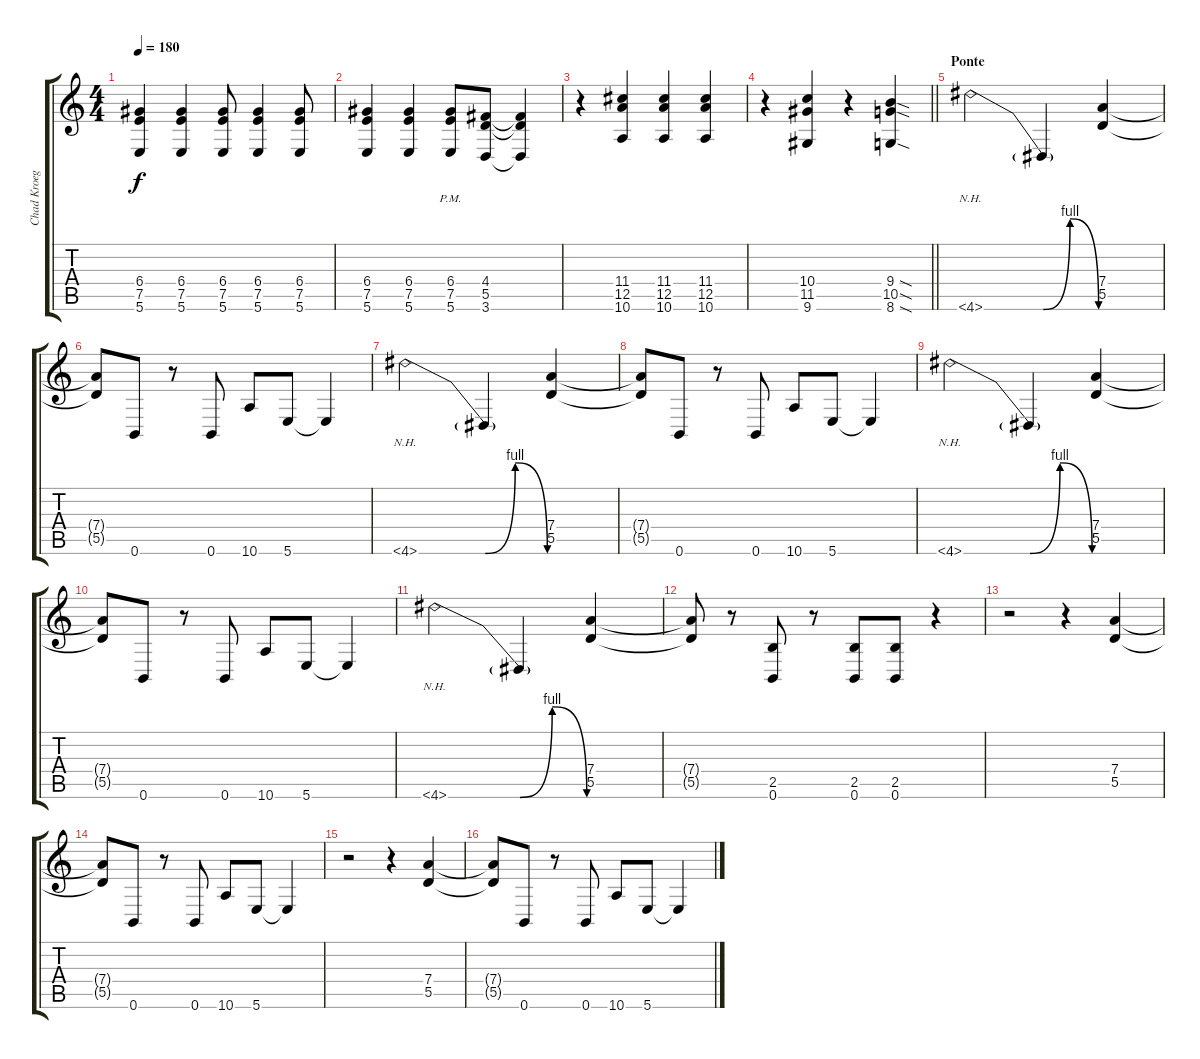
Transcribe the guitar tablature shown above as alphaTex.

\track ("Chad Kroeger" "Chad Kroeg") {instrument distortionguitar}
\staff {score tabs}
\tuning (E4 B3 G3 D3 A2 B1) {hide}
\ts (4 4)
\tempo 180
\clef g2
\ks c
(6.4 7.5 5.6).4{dy f} (6.4 7.5 5.6).4 (6.4 7.5 5.6).8 (6.4 7.5 5.6).4 (6.4 7.5 5.6).8 |
(6.4 7.5 5.6).4 (6.4 7.5 5.6).4 (6.4{pm} 7.5{pm} 5.6{pm}).8 (4.4 5.5 3.6).8 (4.4{t} 5.5{t} 3.6{t}).4 |
r.4 (11.4 12.5 10.6).4 (11.4 12.5 10.6).4 (11.4 12.5 10.6).4 |
\barLineRight lightlight
r.4 (10.4 11.5 9.6).4 r.4 (9.4{sod} 10.5{sod} 8.6{sod}).4 |
\section ("" "Ponte")
4.6{be (custom 0 0 31 0 45 4 60 0) nh}.2 4.6{t}.4 (7.4 5.5).4 |
(7.4{t} 5.5{t}).8 0.6.8 r.8 0.6.8 10.6.8 5.6.8 5.6{t}.4 |
4.6{be (custom 0 0 31 0 45 4 60 0) nh}.2 4.6{t}.4 (7.4 5.5).4 |
(7.4{t} 5.5{t}).8 0.6.8 r.8 0.6.8 10.6.8 5.6.8 5.6{t}.4 |
4.6{be (custom 0 0 31 0 45 4 60 0) nh}.2 4.6{t}.4 (7.4 5.5).4 |
(7.4{t} 5.5{t}).8 0.6.8 r.8 0.6.8 10.6.8 5.6.8 5.6{t}.4 |
4.6{be (custom 0 0 31 0 45 4 60 0) nh}.2 4.6{t}.4 (7.4 5.5).4 |
(7.4{t} 5.5{t}).8 r.8 (2.5 0.6).8 r.8 (2.5 0.6).8 (2.5 0.6).8 r.4 |
r.2 r.4 (7.4 5.5).4 |
(7.4{t} 5.5{t}).8 0.6.8 r.8 0.6.8 10.6.8 5.6.8 5.6{t}.4 |
r.2 r.4 (7.4 5.5).4 |
(7.4{t} 5.5{t}).8 0.6.8 r.8 0.6.8 10.6.8 5.6.8 5.6{t}.4
